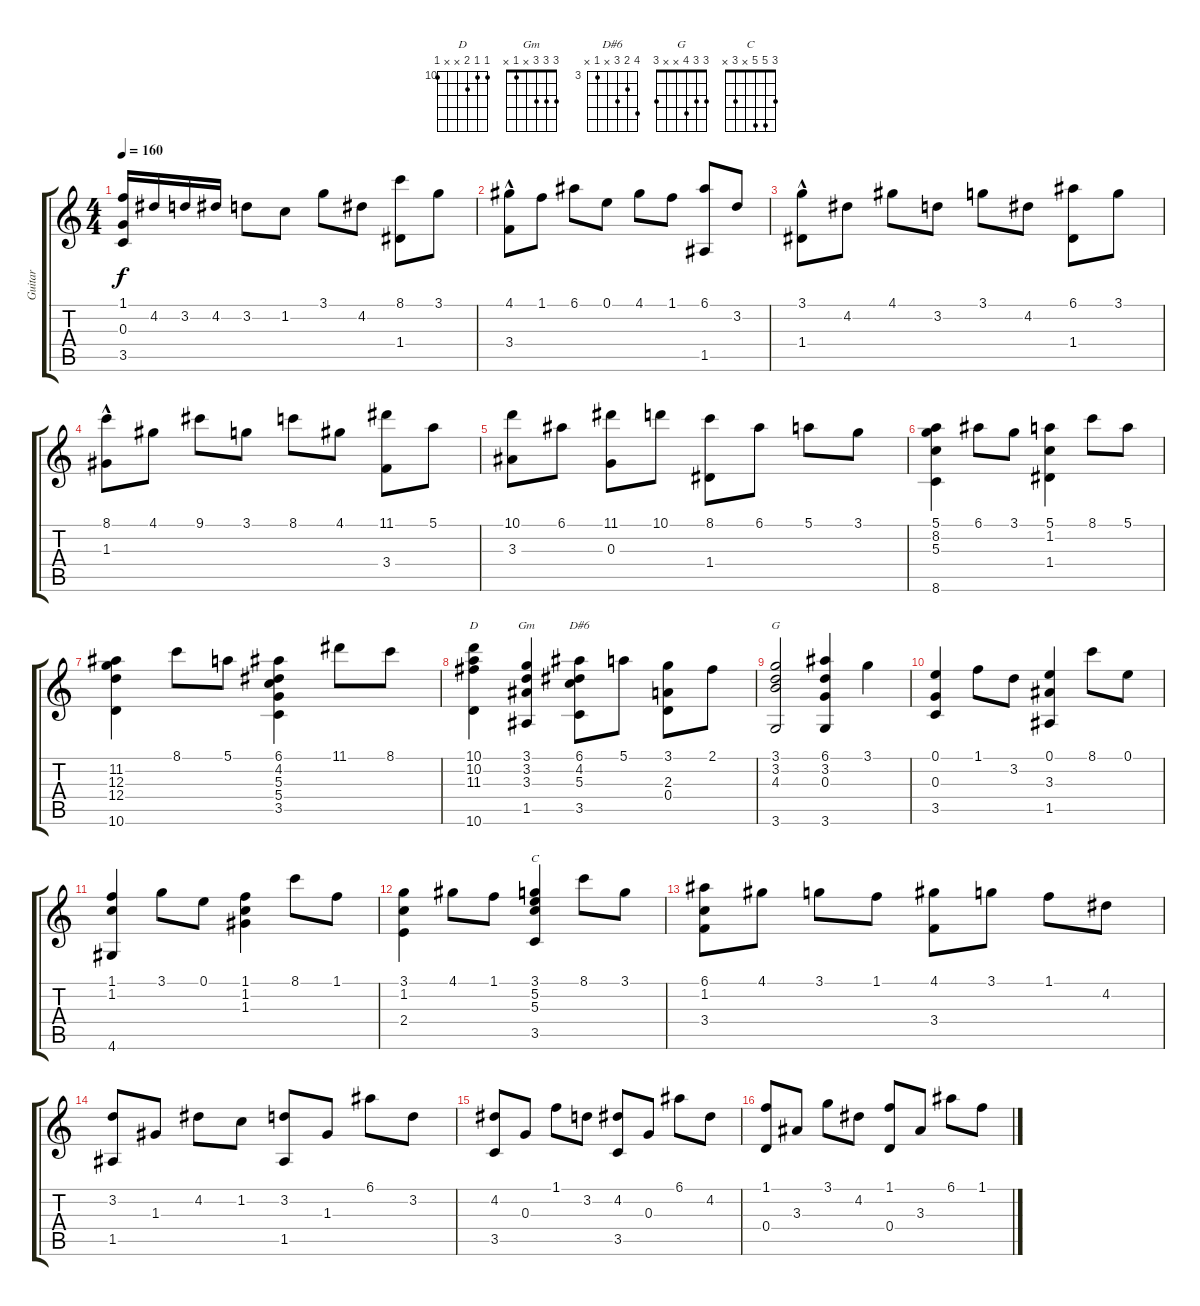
\track ("Guitar" "Guitar") {instrument acousticguitarsteel}
\staff {score tabs}
\tuning (E4 B3 G3 D3 A2 E2) {hide}
\chord ("D" 10 10 11 x x 10) {firstfret 10}
\chord ("Gm" 3 3 3 x 1 x)
\chord ("D#6" 6 4 5 x 3 x) {firstfret 3}
\chord ("G" 3 3 4 x x 3)
\chord ("C" 3 5 5 x 3 x)
\ts (4 4)
\tempo 160
\clef g2
\ks c
(1.1 0.3 3.5).16{dy f} 4.2.16 3.2.16 4.2.16 3.2.8 1.2.8 3.1.8 4.2.8 (8.1 1.4).8 3.1.8 |
(4.1 3.4{hac}).8 1.1.8 6.1.8 0.1.8 4.1.8 1.1.8 (6.1 1.5).8 3.2.8 |
(3.1 1.4{hac}).8 4.2.8 4.1.8 3.2.8 3.1.8 4.2.8 (6.1 1.4).8 3.1.8 |
(8.1 1.3{hac}).8 4.1.8 9.1.8 3.1.8 8.1.8 4.1.8 (11.1 3.4).8 5.1.8 |
(10.1 3.3).8 6.1.8 (11.1 0.3).8 10.1.8 (8.1 1.4).8 6.1.8 5.1.8 3.1.8 |
(5.1 8.2 5.3 8.6).4 6.1.8 3.1.8 (5.1 1.2 1.4).4 8.1.8 5.1.8 |
(11.2 12.3 12.4 10.6).4 8.1.8 5.1.8 (6.1 4.2 5.3 5.4 3.5).4 11.1.8 8.1.8 |
(10.1 10.2 11.3 10.6).4{ch "D"} (3.1 3.2 3.3 1.5).4{ch "Gm"} (6.1 4.2 5.3 3.5).8{ch "D#6"} 5.1.8 (3.1 2.3 0.4).8 2.1.8 |
(3.1 3.2 4.3 3.6).2{ch "G"} (6.1 3.2 0.3 3.6).4 3.1.4 |
(0.1 0.3 3.5).4 1.1.8 3.2.8 (0.1 3.3 1.5).4 8.1.8 0.1.8 |
(1.1 1.2 4.6).4 3.1.8 0.1.8 (1.1 1.2 1.3).4 8.1.8 1.1.8 |
(3.1 1.2 2.4).4 4.1.8 1.1.8 (3.1 5.2 5.3 3.5).4{ch "C"} 8.1.8 3.1.8 |
(6.1 1.2 3.4).8 4.1.8 3.1.8 1.1.8 (4.1 3.4).8 3.1.8 1.1.8 4.2.8 |
(3.2 1.5).8 1.3.8 4.2.8 1.2.8 (3.2 1.5).8 1.3.8 6.1.8 3.2.8 |
(4.2 3.5).8 0.3.8 1.1.8 3.2.8 (4.2 3.5).8 0.3.8 6.1.8 4.2.8 |
(1.1 0.4).8 3.3.8 3.1.8 4.2.8 (1.1 0.4).8 3.3.8 6.1.8 1.1.8
